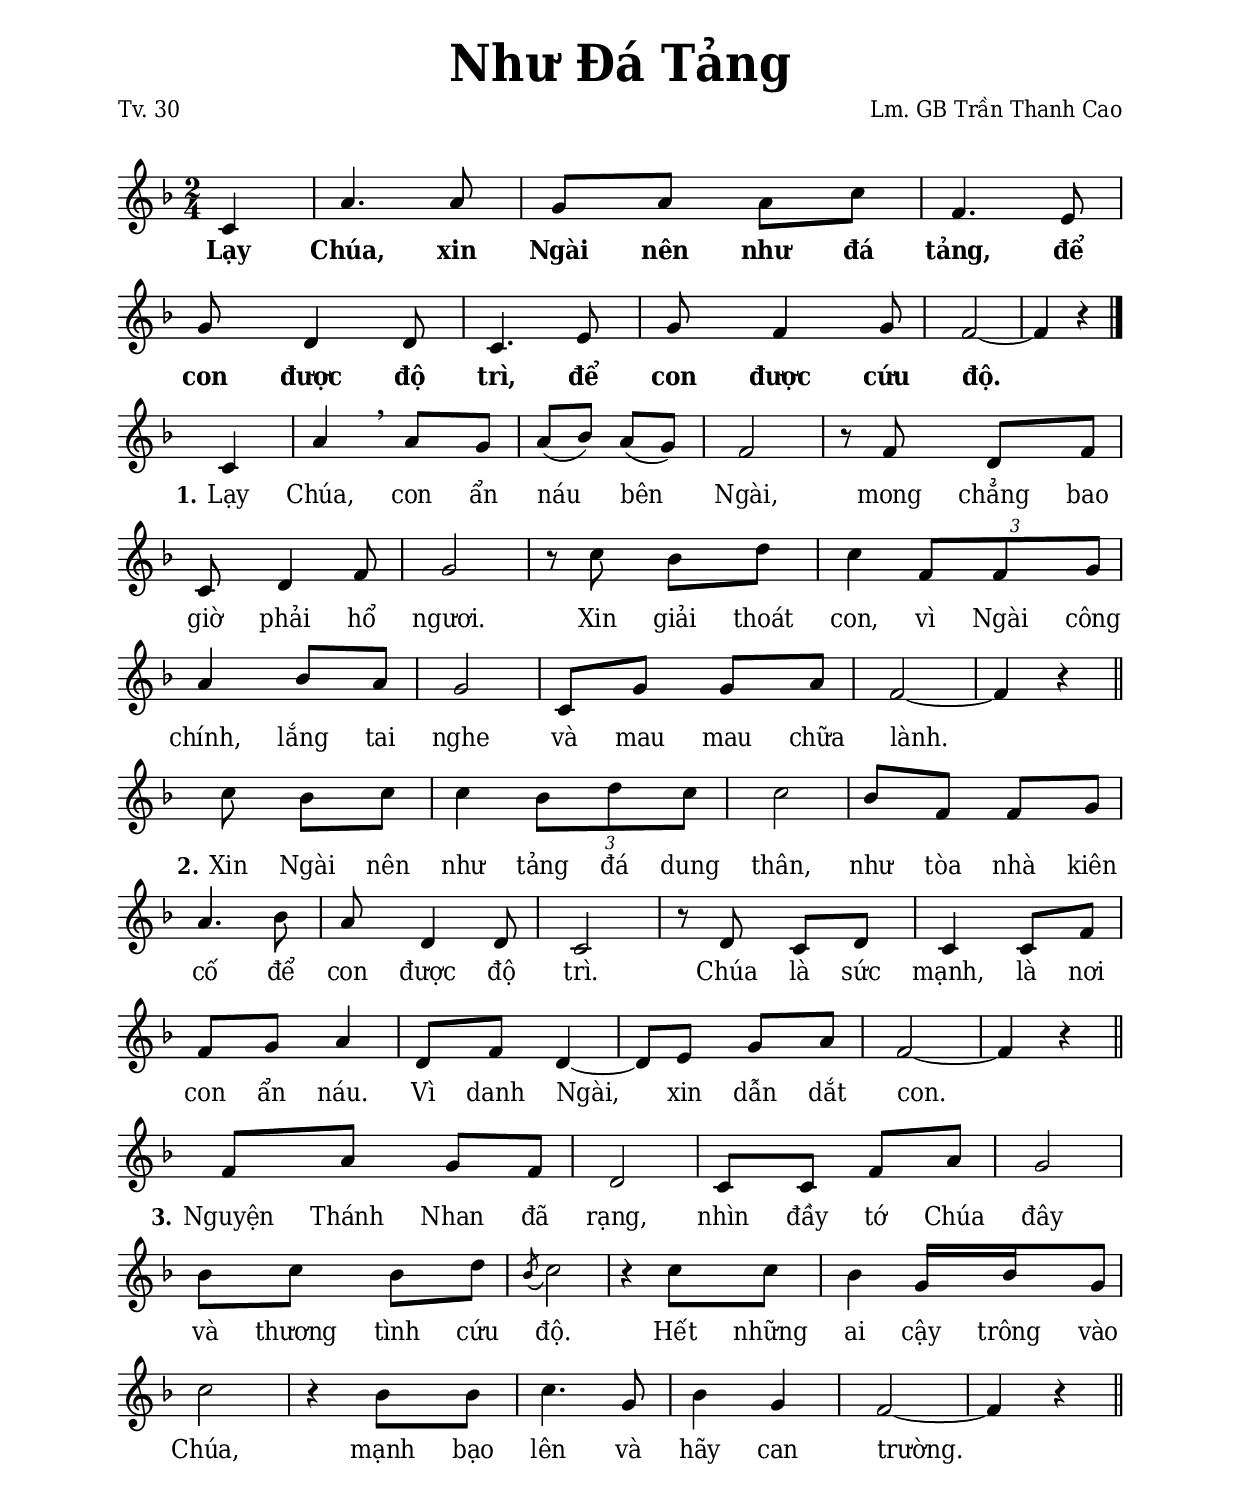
% Cài đặt chung
\version "2.22.1"
\include "english.ly"

\header {
  title = \markup { \fontsize #3 "Như Đá Tảng" }
  poet = "Tv. 30"
  composer = "Lm. GB Trần Thanh Cao"
  arranger = " "
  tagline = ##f
}

% Nhạc điệp khúc
nhacDiepKhuc = \relative c' {
  \partial 4 c4 |
  a'4. a8 |
  g a a c |
  f,4. e8 |
  g d4 d8 |
  c4. e8 |
  g f4 g8 |
  f2 ~ |
  f4 r \bar "|."
}

% Nhạc phiên khúc
nhacPhienKhucMot = \relative c' {
  \partial 4 c4 |
  a' \breathe a8 g |
  a (bf) a (g) |
  f2 |
  r8 f d f |
  c d4 f8 |
  g2 |
  r8 c bf d |
  c4 \tuplet 3/2 { f,8 f g } |
  a4 bf8 a |
  g2 |
  c,8 g' g a |
  f2 ~ |
  f4 r \bar "||"
}

nhacPhienKhucHai = \relative c'' {
  \partial 4. c8 bf c |
  c4 \tuplet 3/2 { bf8 d c } |
  c2 |
  bf8 f f g |
  a4. bf8 |
  a d,4 d8 |
  c2 |
  r8 d c d |
  c4 c8 f |
  f g a4 |
  d,8 f d4 ~ |
  d8 e g a |
  f2 ~ |
  f4 r \bar "||"
}

nhacPhienKhucBa = \relative c' {
  f8 a g f |
  d2 |
  c8 c f a |
  g2 |
  bf8 c bf d |
  \acciaccatura bf8 c2 |
  r4 c8 c |
  bf4 g16 bf g8 |
  c2 |
  r4 bf8 bf |
  c4. g8 |
  bf4 g |
  f2 ~ |
  f4 r \bar "||"
}

% Lời điệp khúc
loiDiepKhuc = \lyricmode {
  Lạy Chúa, xin Ngài nên như đá tảng,
  để con được độ trì,
  để con được cứu độ.
}

% Lời phiên khúc
loiPhienKhucMot = \lyricmode {
  \set stanza = #"1."
  Lạy Chúa, con ẩn náu bên Ngài,
  mong chẳng bao giờ phải hổ ngươi.
  Xin giải thoát con, vì Ngài công chính,
  lắng tai nghe và mau mau chữa lành.
}

loiPhienKhucHai = \lyricmode {
  \set stanza = #"2."
  Xin Ngài nên như tảng đá dung thân,
  như tòa nhà kiên cố để con được độ trì.
  Chúa là sức mạnh, là nơi con ẩn náu.
  Vì danh Ngài, xin dẫn dắt con.
}

loiPhienKhucBa = \lyricmode {
  \set stanza = #"3."
  Nguyện Thánh Nhan đã rạng, nhìn đầy tớ Chúa đây
  và thương tình cứu độ.
  Hết những ai cậy trông vào Chúa,
  mạnh bạo lên và hãy can trường.
}


% Dàn trang
\paper {
  #(set-paper-size "a4")
  top-margin = 20\mm
  bottom-margin = 10\mm
  left-margin = 20\mm
  right-margin = 20\mm
  indent = #0
  #(define fonts
    (make-pango-font-tree
      "Deja Vu Serif Condensed"
      "Deja Vu Serif Condensed"
      "Deja Vu Serif Condensed"
      (/ 20 20)))
  page-count = #1
  system-system-spacing = #'((basic-distance . 11.5)
                             (minimum-distance . 11.5)
                             (padding . 1))
  score-system-spacing = #'((basic-distance . 11.5)
                             (minimum-distance . 11.5)
                             (padding . 1))
}

% Thiết lập tông và nhịp
TongNhip = { \key f \major \time 2/4 }

\score {
  \new ChoirStaff <<
    \new Staff = diepKhuc \with {
        \consists "Merge_rests_engraver"
        %\magnifyStaff #(magstep +1)
      }
      <<
      \new Voice = beSop {
        \TongNhip \nhacDiepKhuc
      }
    >>
    \new Lyrics \with {
          \override VerticalAxisGroup.
            nonstaff-relatedstaff-spacing.padding = #1
          \override VerticalAxisGroup.
            nonstaff-unrelatedstaff-spacing.padding = #1
        }
        \lyricsto beSop \loiDiepKhuc
  >>
  \layout {
    \override Lyrics.LyricText.font-series = #'bold
    %\override Lyrics.LyricText.font-size = #+2
    \override Lyrics.LyricSpace.minimum-distance = #5
    \override Score.BarNumber.break-visibility = ##(#f #f #f)
    \override Score.SpacingSpanner.uniform-stretching = ##t
  }
}

\score {
  \new ChoirStaff <<
    \new Staff = phienKhuc \with {
        %\magnifyStaff #(magstep +1)
      }
      <<
      \new Voice = beSop {
        \TongNhip \nhacPhienKhucMot
      }
    >>
    \new Lyrics \with {
          \override VerticalAxisGroup.
            nonstaff-relatedstaff-spacing.padding = #1
          \override VerticalAxisGroup.
            nonstaff-unrelatedstaff-spacing.padding = #1
        }
        \lyricsto beSop \loiPhienKhucMot
  >>
  \layout {
    \override Staff.TimeSignature.transparent = ##t
    %\override Lyrics.LyricText.font-size = #+2
    \override Lyrics.LyricSpace.minimum-distance = #3.5
    \override Score.BarNumber.break-visibility = ##(#f #f #f)
    \override Score.SpacingSpanner.uniform-stretching = ##t
  }
}

\score {
  \new ChoirStaff <<
    \new Staff = phienKhuc \with {
        %\magnifyStaff #(magstep +1)
      }
      <<
      \new Voice = beSop {
        \TongNhip \nhacPhienKhucHai
      }
    >>
    \new Lyrics \lyricsto beSop \loiPhienKhucHai
  >>
  \layout {
    \override Staff.TimeSignature.transparent = ##t
    %\override Lyrics.LyricText.font-size = #+2
    \override Lyrics.LyricSpace.minimum-distance = #3
    \override Score.BarNumber.break-visibility = ##(#f #f #f)
    \override Score.SpacingSpanner.uniform-stretching = ##t
  }
}

\score {
  \new ChoirStaff <<
    \new Staff = phienKhuc \with {
        %\magnifyStaff #(magstep +1)
      }
      <<
      \new Voice = beSop {
        \TongNhip \nhacPhienKhucBa
      }
    >>
    \new Lyrics \with {
          \override VerticalAxisGroup.
            nonstaff-relatedstaff-spacing.padding = #1
          \override VerticalAxisGroup.
            nonstaff-unrelatedstaff-spacing.padding = #1
        }
        \lyricsto beSop \loiPhienKhucBa
  >>
  \layout {
    \override Staff.TimeSignature.transparent = ##t
    %\override Lyrics.LyricText.font-size = #+2
    \override Lyrics.LyricSpace.minimum-distance = #3.5
    \override Score.BarNumber.break-visibility = ##(#f #f #f)
    \override Score.SpacingSpanner.uniform-stretching = ##t
  }
}
